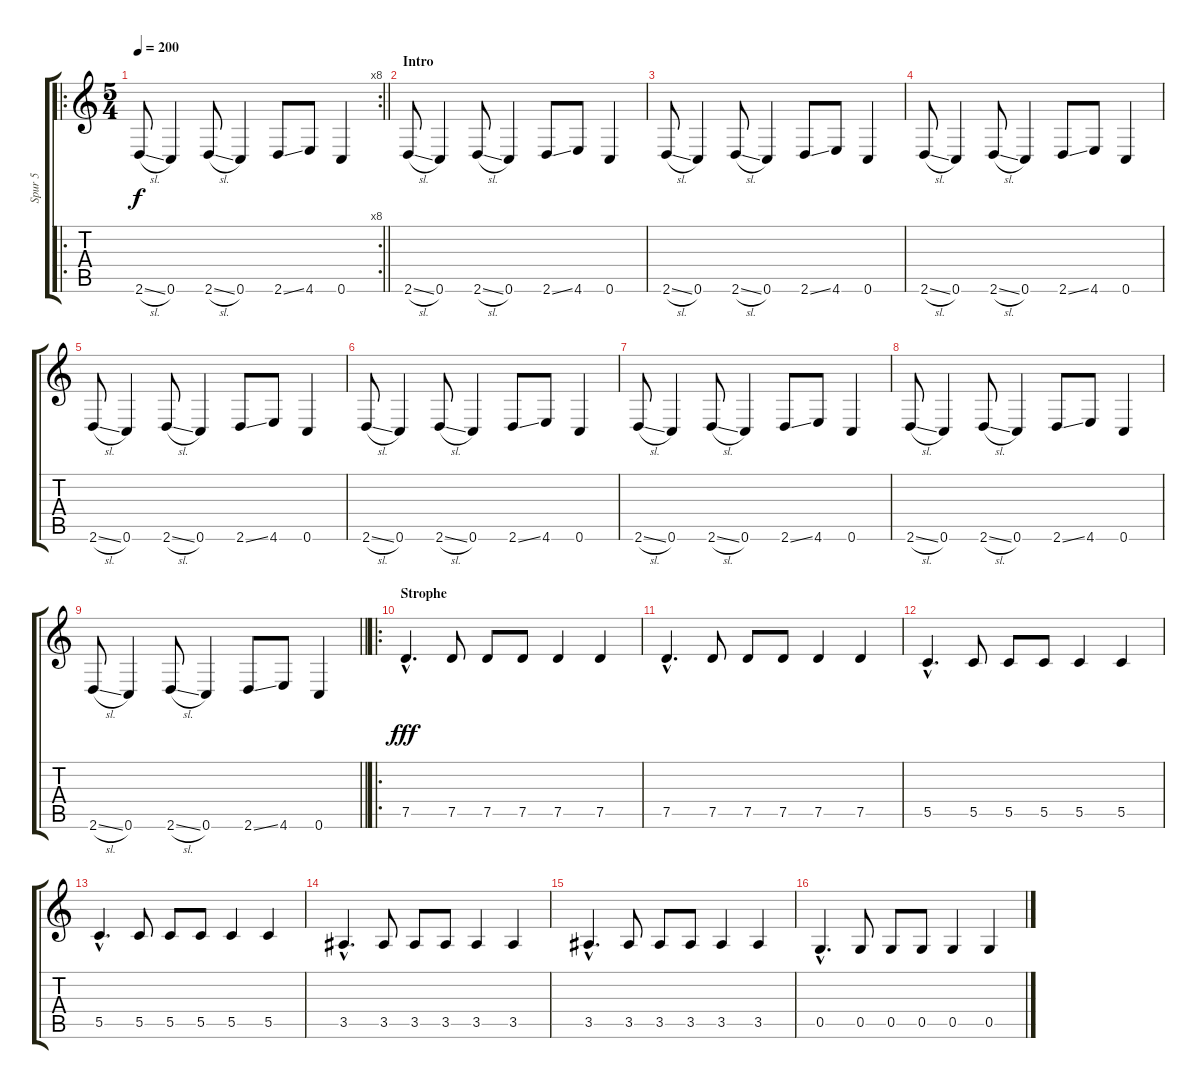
\track ("Spur 5" "Spur 5") {instrument electricbasspick}
\staff {score tabs}
\tuning (D4 A3 F3 C3 G2 C2) {hide}
\ro
\rc 8
\ts (5 4)
\tempo 200
\clef g2
\barLineRight lightlight
\ks c
2.6{sl}.8{dy f instrument electricbasspick} 0.6.4 2.6{sl}.8 0.6.4 2.6{ss}.8 4.6.8 0.6.4 |
\section ("" "Intro")
2.6{sl}.8 0.6.4 2.6{sl}.8 0.6.4 2.6{ss}.8 4.6.8 0.6.4 |
2.6{sl}.8 0.6.4 2.6{sl}.8 0.6.4 2.6{ss}.8 4.6.8 0.6.4 |
2.6{sl}.8 0.6.4 2.6{sl}.8 0.6.4 2.6{ss}.8 4.6.8 0.6.4 |
2.6{sl}.8 0.6.4 2.6{sl}.8 0.6.4 2.6{ss}.8 4.6.8 0.6.4 |
2.6{sl}.8 0.6.4 2.6{sl}.8 0.6.4 2.6{ss}.8 4.6.8 0.6.4 |
2.6{sl}.8 0.6.4 2.6{sl}.8 0.6.4 2.6{ss}.8 4.6.8 0.6.4 |
2.6{sl}.8 0.6.4 2.6{sl}.8 0.6.4 2.6{ss}.8 4.6.8 0.6.4 |
\barLineRight lightlight
2.6{sl}.8 0.6.4 2.6{sl}.8 0.6.4 2.6{ss}.8 4.6.8 0.6.4 |
\ro
\section ("" "Strophe")
7.5{hac}.4{d dy fff} 7.5.8 7.5.8 7.5.8 7.5.4 7.5.4 |
7.5{hac}.4{d} 7.5.8 7.5.8 7.5.8 7.5.4 7.5.4 |
5.5{hac}.4{d} 5.5.8 5.5.8 5.5.8 5.5.4 5.5.4 |
5.5{hac}.4{d} 5.5.8 5.5.8 5.5.8 5.5.4 5.5.4 |
3.5{hac}.4{d} 3.5.8 3.5.8 3.5.8 3.5.4 3.5.4 |
3.5{hac}.4{d} 3.5.8 3.5.8 3.5.8 3.5.4 3.5.4 |
0.5{hac}.4{d} 0.5.8 0.5.8 0.5.8 0.5.4 0.5.4
